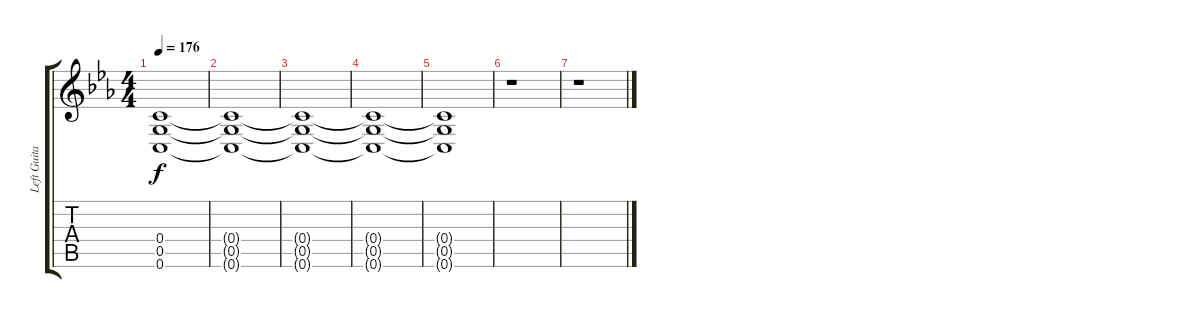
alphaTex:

\track ("Left Guitar I" "Left Guita") {instrument overdrivenguitar}
\staff {score tabs}
\tuning (D4 A3 F3 C3 G2 C2) {hide}
\ts (4 4)
\tempo 176
\clef g2
\ks eb
(0.4{t} 0.5{t} 0.6{t}).1{dy f} |
(0.4{t} 0.5{t} 0.6{t}).1 |
(0.4{t} 0.5{t} 0.6{t}).1{volume 16} |
(0.4{t} 0.5{t} 0.6{t}).1 |
(0.4{t} 0.5{t} 0.6{t}).1 |
r.1 |
r.1
